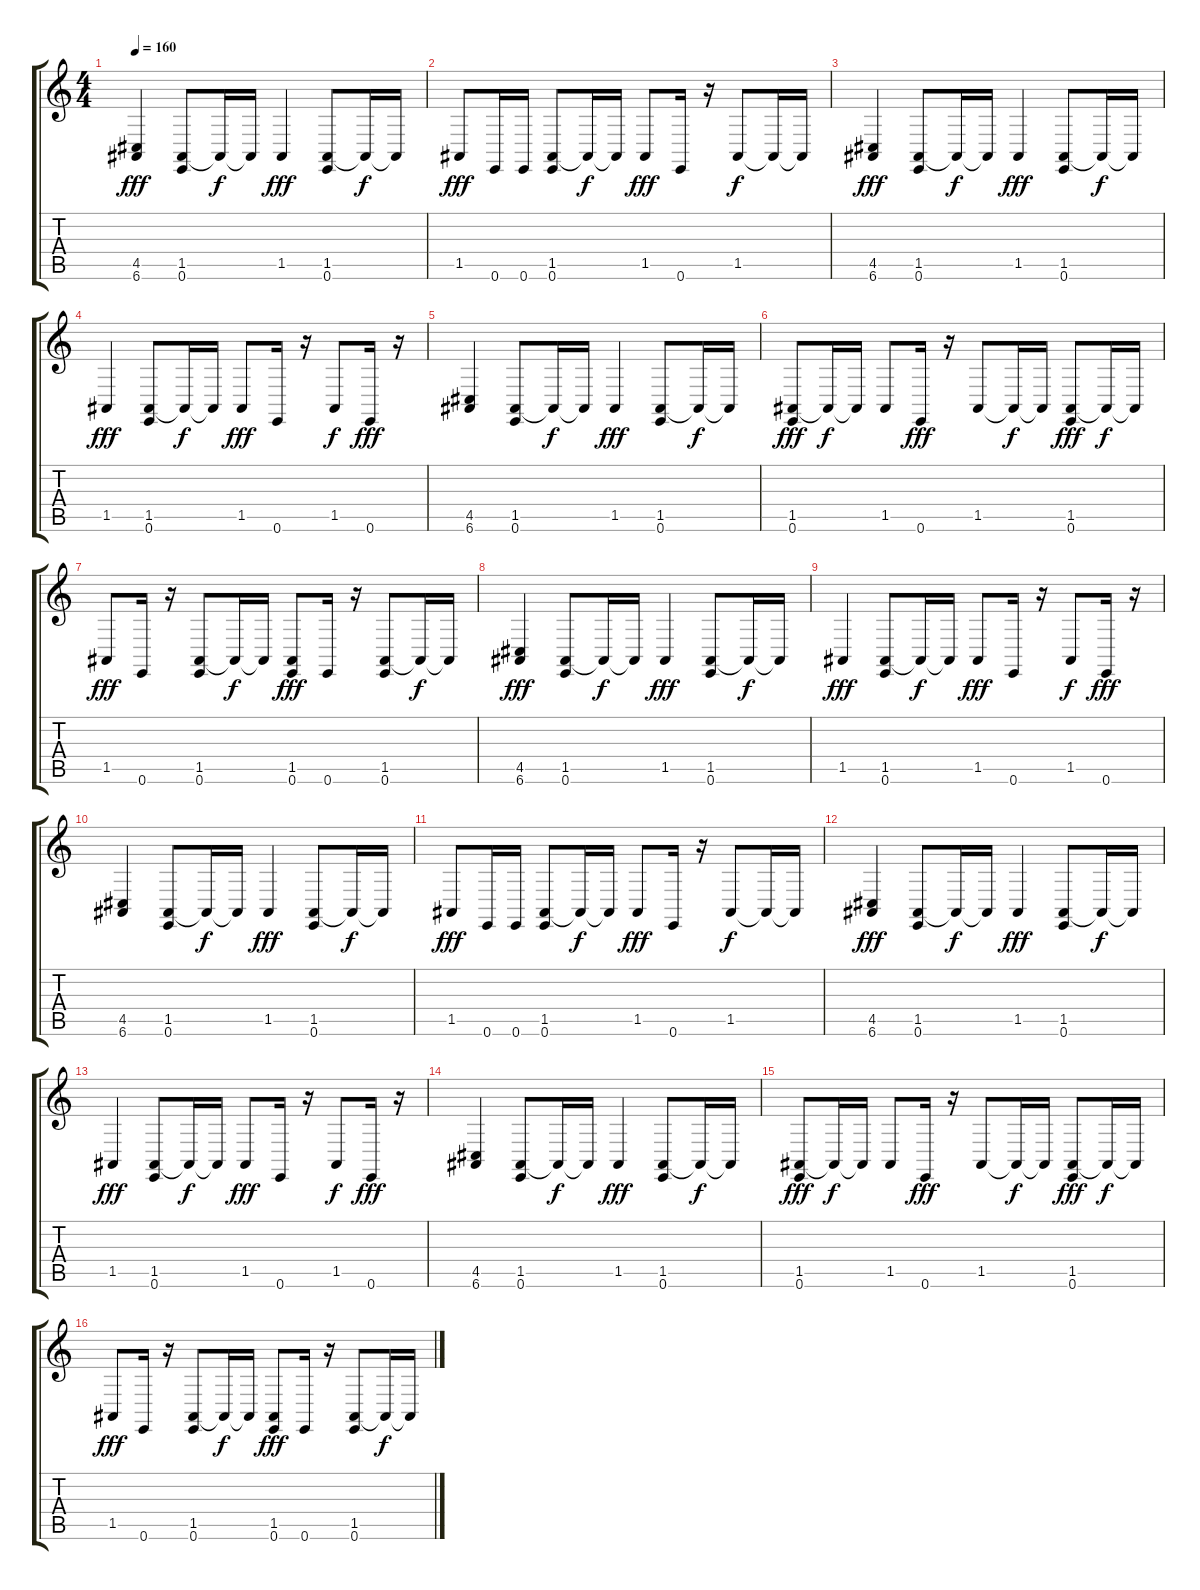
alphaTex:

\track "" {instrument acousticgrandpiano}
\staff {score tabs}
\tuning (E4 B3 G3 D3 A2 E2) {hide}
\ts (4 4)
\tempo 160
\clef g2
\ks c
(4.5 6.6).4{dy fff} (1.5 0.6).8 1.5{t}.16{dy f} 1.5{t}.16 1.5.4{dy fff} (1.5 0.6).8 1.5{t}.16{dy f} 1.5{t}.16 |
1.5.8{dy fff} 0.6.16 0.6.16 (1.5 0.6).8 1.5{t}.16{dy f} 1.5{t}.16 1.5.8{dy fff} 0.6.16 r.16 1.5.8{dy f} 1.5{t}.16 1.5{t}.16 |
(4.5 6.6).4{dy fff} (1.5 0.6).8 1.5{t}.16{dy f} 1.5{t}.16 1.5.4{dy fff} (1.5 0.6).8 1.5{t}.16{dy f} 1.5{t}.16 |
1.5.4{dy fff} (1.5 0.6).8 1.5{t}.16{dy f} 1.5{t}.16 1.5.8{dy fff} 0.6.16 r.16 1.5.8{dy f} 0.6.16{dy fff} r.16 |
(4.5 6.6).4 (1.5 0.6).8 1.5{t}.16{dy f} 1.5{t}.16 1.5.4{dy fff} (1.5 0.6).8 1.5{t}.16{dy f} 1.5{t}.16 |
(1.5 0.6).8{dy fff} 1.5{t}.16{dy f} 1.5{t}.16 1.5.8 0.6.16{dy fff} r.16 1.5.8 1.5{t}.16{dy f} 1.5{t}.16 (1.5 0.6).8{dy fff} 1.5{t}.16{dy f} 1.5{t}.16 |
1.5.8{dy fff} 0.6.16 r.16 (1.5 0.6).8 1.5{t}.16{dy f} 1.5{t}.16 (1.5 0.6).8{dy fff} 0.6.16 r.16 (1.5 0.6).8 1.5{t}.16{dy f} 1.5{t}.16 |
(4.5 6.6).4{dy fff} (1.5 0.6).8 1.5{t}.16{dy f} 1.5{t}.16 1.5.4{dy fff} (1.5 0.6).8 1.5{t}.16{dy f} 1.5{t}.16 |
1.5.4{dy fff} (1.5 0.6).8 1.5{t}.16{dy f} 1.5{t}.16 1.5.8{dy fff} 0.6.16 r.16 1.5.8{dy f} 0.6.16{dy fff} r.16 |
(4.5 6.6).4 (1.5 0.6).8 1.5{t}.16{dy f} 1.5{t}.16 1.5.4{dy fff} (1.5 0.6).8 1.5{t}.16{dy f} 1.5{t}.16 |
1.5.8{dy fff} 0.6.16 0.6.16 (1.5 0.6).8 1.5{t}.16{dy f} 1.5{t}.16 1.5.8{dy fff} 0.6.16 r.16 1.5.8{dy f} 1.5{t}.16 1.5{t}.16 |
(4.5 6.6).4{dy fff} (1.5 0.6).8 1.5{t}.16{dy f} 1.5{t}.16 1.5.4{dy fff} (1.5 0.6).8 1.5{t}.16{dy f} 1.5{t}.16 |
1.5.4{dy fff} (1.5 0.6).8 1.5{t}.16{dy f} 1.5{t}.16 1.5.8{dy fff} 0.6.16 r.16 1.5.8{dy f} 0.6.16{dy fff} r.16 |
(4.5 6.6).4 (1.5 0.6).8 1.5{t}.16{dy f} 1.5{t}.16 1.5.4{dy fff} (1.5 0.6).8 1.5{t}.16{dy f} 1.5{t}.16 |
(1.5 0.6).8{dy fff} 1.5{t}.16{dy f} 1.5{t}.16 1.5.8 0.6.16{dy fff} r.16 1.5.8 1.5{t}.16{dy f} 1.5{t}.16 (1.5 0.6).8{dy fff} 1.5{t}.16{dy f} 1.5{t}.16 |
1.5.8{dy fff} 0.6.16 r.16 (1.5 0.6).8 1.5{t}.16{dy f} 1.5{t}.16 (1.5 0.6).8{dy fff} 0.6.16 r.16 (1.5 0.6).8 1.5{t}.16{dy f} 1.5{t}.16
